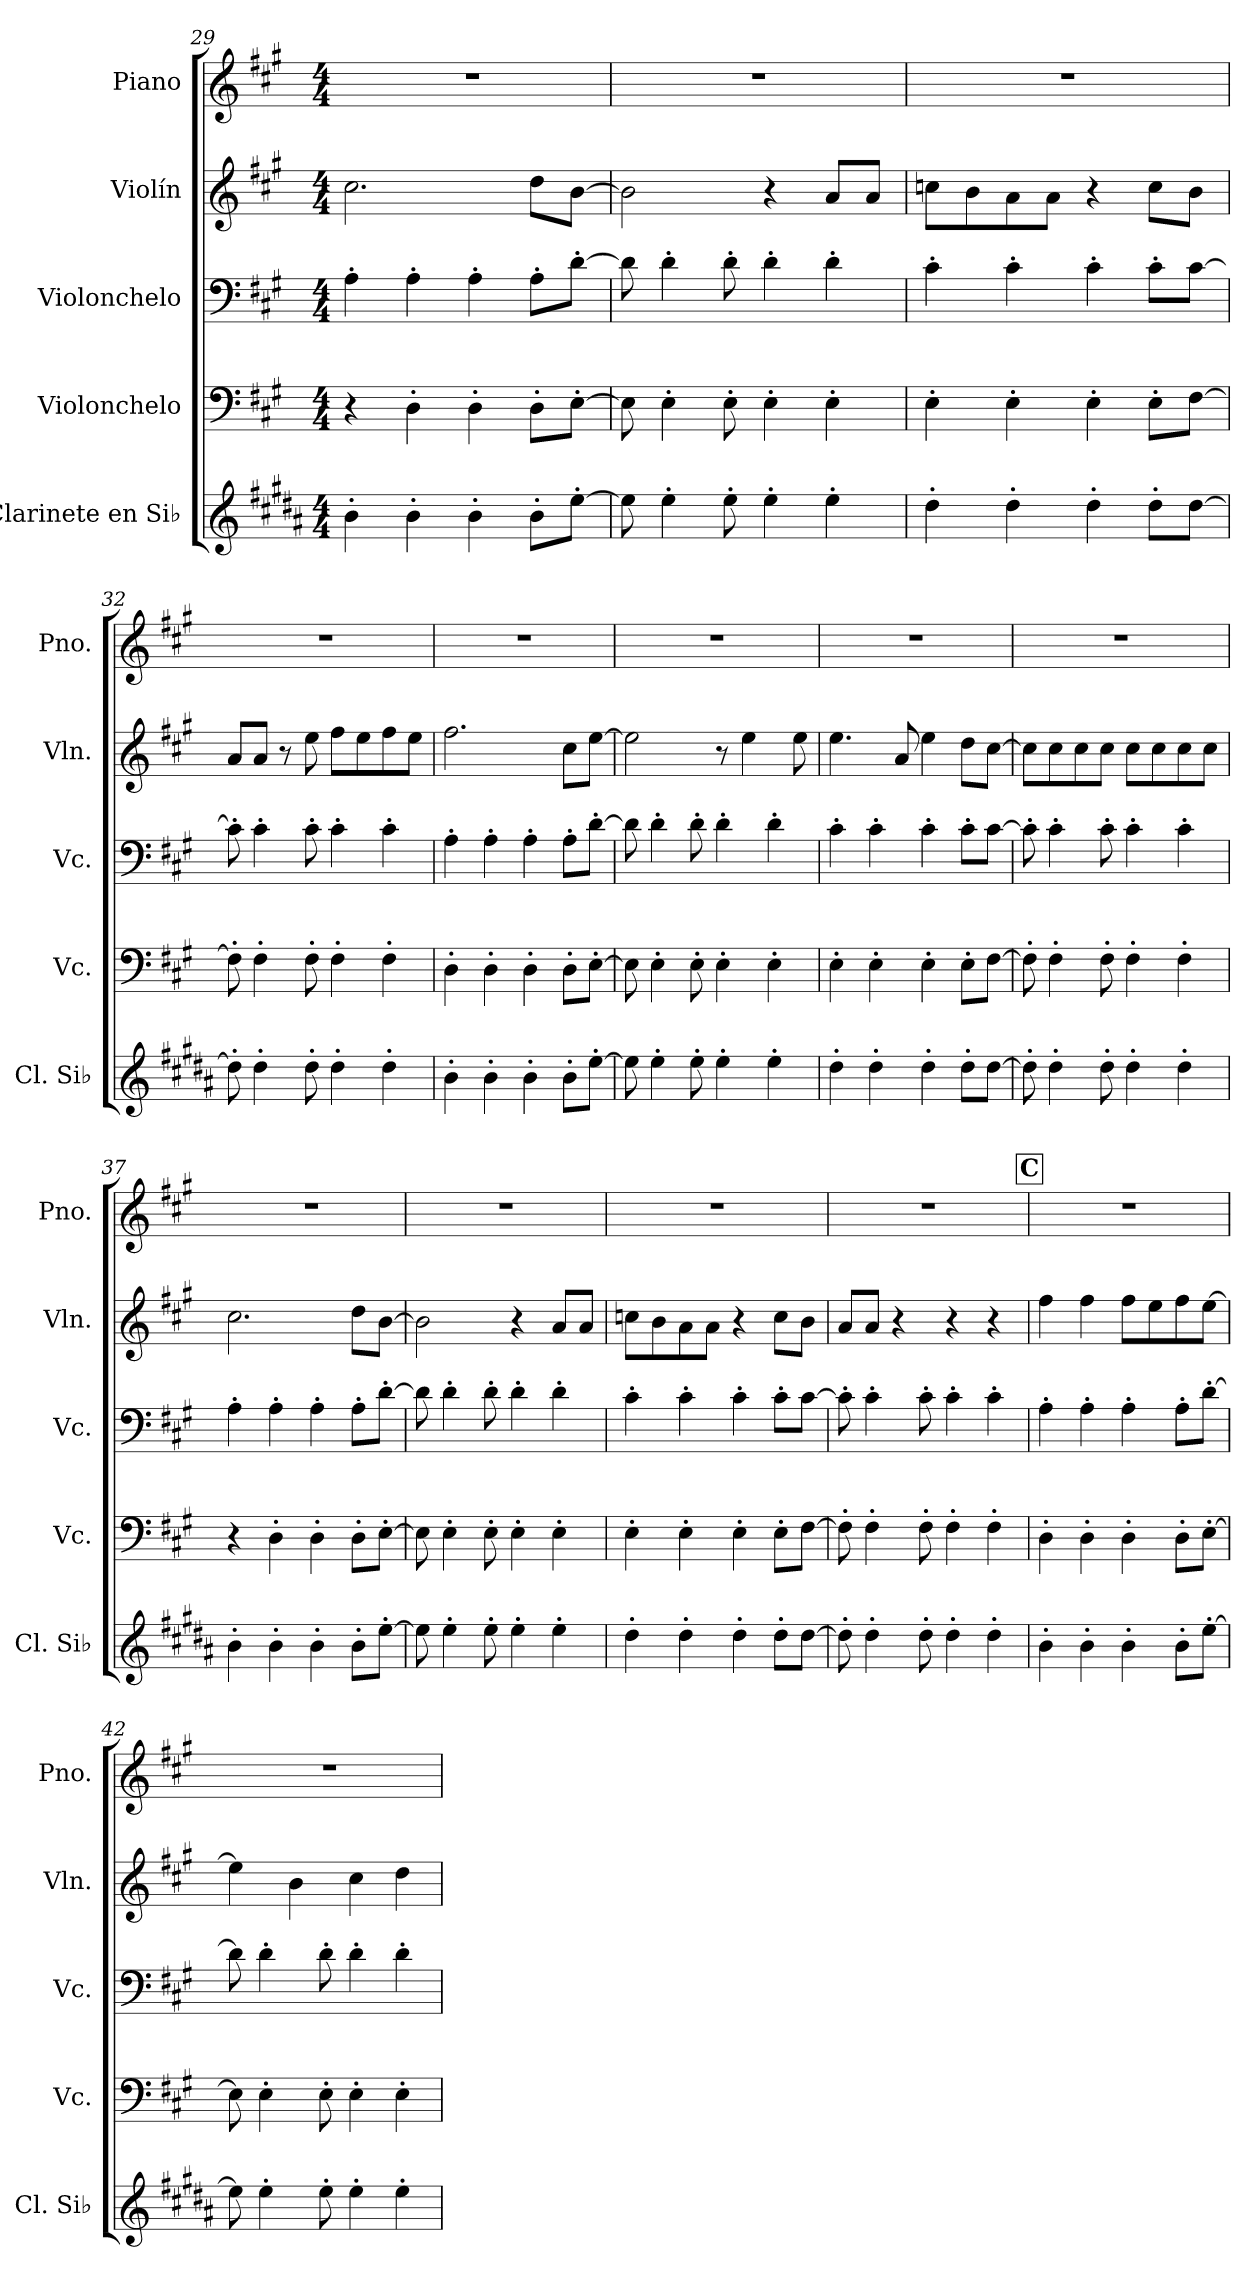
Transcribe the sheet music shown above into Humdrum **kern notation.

**kern	**kern	**kern	**kern	**kern
*part5	*part4	*part3	*part2	*part1
*staff5	*staff4	*staff3	*staff2	*staff1
*I"Clarinete en Si♭	*I"Violonchelo	*I"Violonchelo	*I"Violín	*I"Piano
*I'Cl. Si♭	*I'Vc.	*I'Vc.	*I'Vln.	*I'Pno.
!!LO:LB:g=z
*clefG2	*clefF4	*clefF4	*clefG2	*clefG2
*ITrd1c2	*	*	*	*
*k[f#c#g#]	*k[f#c#g#]	*k[f#c#g#]	*k[f#c#g#]	*k[f#c#g#]
*M4/4	*M4/4	*M4/4	*M4/4	*M4/4
=29	=29	=29	=29	=29
4a'\	4r	4A'\	2.cc#\	1r
4a'\	4D'\	4A'\	.	.
4a'\	4D'\	4A'\	.	.
8a'\L	8D'\L	8A'\L	8dd\L	.
[8dd'\J	[8E'\J	[8d'\J	[8b\J	.
=30	=30	=30	=30	=30
8dd\]	8E\]	8d\]	2b\]	1r
4dd'\	4E'\	4d'\	.	.
8dd'\	8E'\	8d'\	.	.
4dd'\	4E'\	4d'\	4r	.
4dd'\	4E'\	4d'\	8a/L	.
.	.	.	8a/J	.
=31	=31	=31	=31	=31
4cc#'\	4E'\	4c#'\	8ccn\L	1r
.	.	.	8b\	.
4cc#'\	4E'\	4c#'\	8a\	.
.	.	.	8a\J	.
4cc#'\	4E'\	4c#'\	4r	.
8cc#'\L	8E'\L	8c#'\L	8cc\L	.
[8cc#\J	[8F#\J	[8c#\J	8b\J	.
=32	=32	=32	=32	=32
8cc#'\]	8F#'\]	8c#'\]	8a/L	1r
4cc#'\	4F#'\	4c#'\	8a/J	.
.	.	.	8r	.
8cc#'\	8F#'\	8c#'\	8ee\	.
4cc#'\	4F#'\	4c#'\	8ff#\L	.
.	.	.	8ee\	.
4cc#'\	4F#'\	4c#'\	8ff#\	.
.	.	.	8ee\J	.
!!LO:LB:g=z
=33	=33	=33	=33	=33
4a'\	4D'\	4A'\	2.ff#\	1r
4a'\	4D'\	4A'\	.	.
4a'\	4D'\	4A'\	.	.
8a'\L	8D'\L	8A'\L	8cc#\L	.
[8dd'\J	[8E'\J	[8d'\J	[8ee\J	.
=34	=34	=34	=34	=34
8dd\]	8E\]	8d\]	2ee\]	1r
4dd'\	4E'\	4d'\	.	.
8dd'\	8E'\	8d'\	.	.
4dd'\	4E'\	4d'\	8r	.
.	.	.	4ee\	.
4dd'\	4E'\	4d'\	.	.
.	.	.	8ee\	.
=35	=35	=35	=35	=35
4cc#'\	4E'\	4c#'\	4.ee\	1r
4cc#'\	4E'\	4c#'\	.	.
.	.	.	8a/	.
4cc#'\	4E'\	4c#'\	4ee\	.
8cc#'\L	8E'\L	8c#'\L	8dd\L	.
[8cc#\J	[8F#\J	[8c#\J	[8cc#\J	.
=36	=36	=36	=36	=36
8cc#'\]	8F#'\]	8c#'\]	8cc#\L]	1r
4cc#'\	4F#'\	4c#'\	8cc#\	.
.	.	.	8cc#\	.
8cc#'\	8F#'\	8c#'\	8cc#\J	.
4cc#'\	4F#'\	4c#'\	8cc#\L	.
.	.	.	8cc#\	.
4cc#'\	4F#'\	4c#'\	8cc#\	.
.	.	.	8cc#\J	.
!!LO:PB:g=z
=37	=37	=37	=37	=37
4a'\	4r	4A'\	2.cc#\	1r
4a'\	4D'\	4A'\	.	.
4a'\	4D'\	4A'\	.	.
8a'\L	8D'\L	8A'\L	8dd\L	.
[8dd'\J	[8E'\J	[8d'\J	[8b\J	.
=38	=38	=38	=38	=38
8dd\]	8E\]	8d\]	2b\]	1r
4dd'\	4E'\	4d'\	.	.
8dd'\	8E'\	8d'\	.	.
4dd'\	4E'\	4d'\	4r	.
4dd'\	4E'\	4d'\	8a/L	.
.	.	.	8a/J	.
=39	=39	=39	=39	=39
4cc#'\	4E'\	4c#'\	8ccn\L	1r
.	.	.	8b\	.
4cc#'\	4E'\	4c#'\	8a\	.
.	.	.	8a\J	.
4cc#'\	4E'\	4c#'\	4r	.
8cc#'\L	8E'\L	8c#'\L	8cc\L	.
[8cc#\J	[8F#\J	[8c#\J	8b\J	.
=40	=40	=40	=40	=40
8cc#'\]	8F#'\]	8c#'\]	8a/L	1r
4cc#'\	4F#'\	4c#'\	8a/J	.
.	.	.	4r	.
8cc#'\	8F#'\	8c#'\	.	.
4cc#'\	4F#'\	4c#'\	4r	.
4cc#'\	4F#'\	4c#'\	4r	.
!!LO:LB:g=z
!!LO:REH:place=s1:a:B:fs=14:t=C
=41	=41	=41	=41	=41
4a'\	4D'\	4A'\	4ff#\	1r
4a'\	4D'\	4A'\	4ff#\	.
4a'\	4D'\	4A'\	8ff#\L	.
.	.	.	8ee\	.
8a'\L	8D'\L	8A'\L	8ff#\	.
[8dd'\J	[8E'\J	[8d'\J	[8ee\J	.
=42	=42	=42	=42	=42
8dd\]	8E\]	8d\]	4ee\]	1r
4dd'\	4E'\	4d'\	.	.
.	.	.	4b\	.
8dd'\	8E'\	8d'\	.	.
4dd'\	4E'\	4d'\	4cc#\	.
4dd'\	4E'\	4d'\	4dd\	.
=	=	=	=	=
*-	*-	*-	*-	*-
